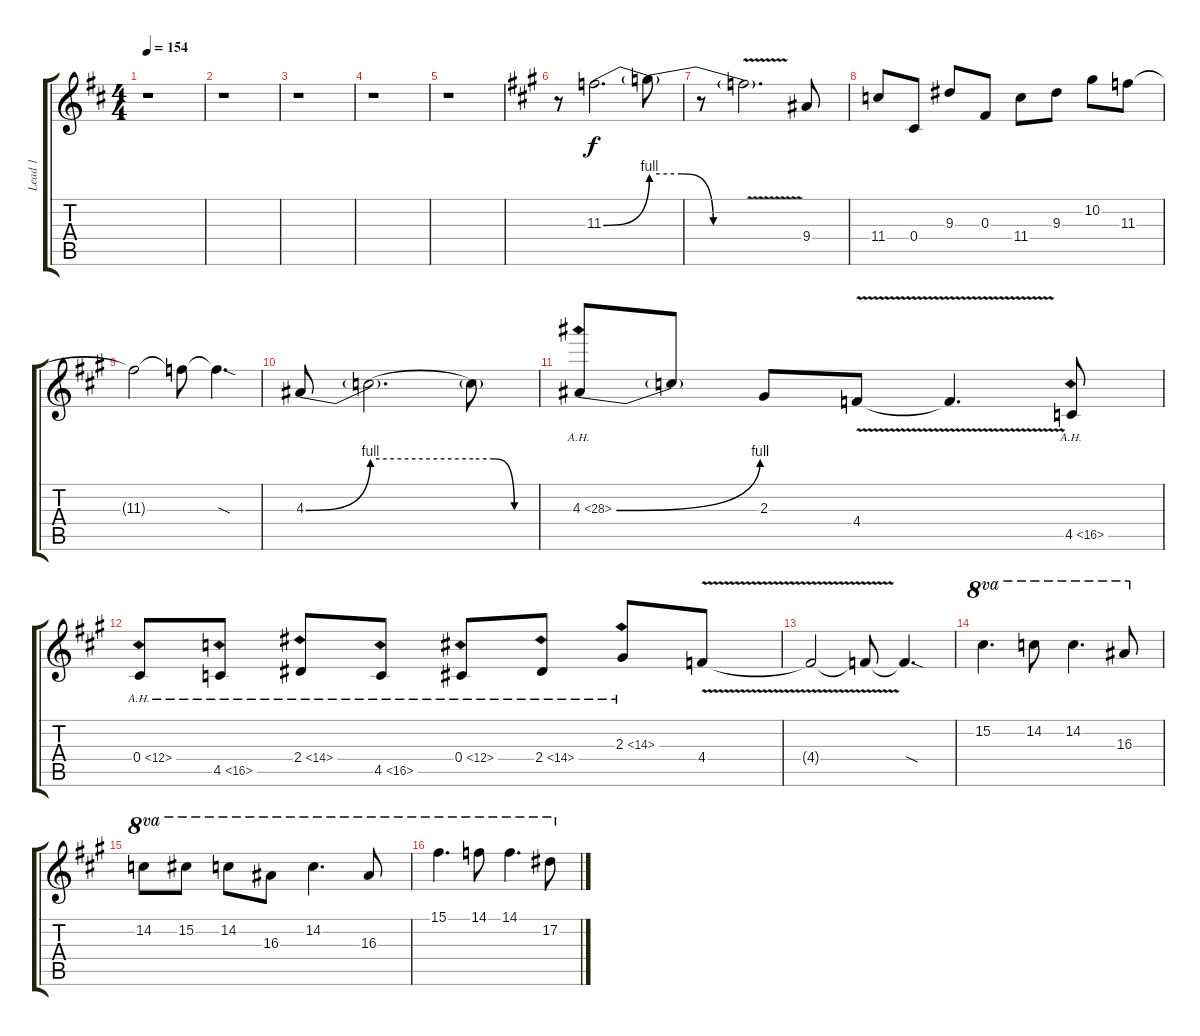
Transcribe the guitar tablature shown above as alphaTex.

\track ("Lead 1" "Lead 1") {instrument distortionguitar}
\staff {score tabs}
\tuning (Eb4 Bb3 Gb3 Db3 Ab2 Eb2) {hide}
\ts (4 4)
\tempo 154
\clef g2
\ks d
r.1{dy f} |
r.1 |
r.1 |
r.1 |
r.1 |
\ks a
r.8 11.3{be (bend 0 0 60 4)}.2{d} 11.3{be (custom 0 4 20 4 40 0 60 0) t}.8 |
r.8 11.3{v t}.2{d} 9.4.8 |
11.4.8 0.4.8 9.3.8 0.3.8 11.4.8 9.3.8 10.2.8 11.3.8 |
11.3{t}.2 11.3{t}.8 11.3{sod t}.4{d} |
4.3{be (bend 0 0 60 4)}.8 4.3{be (hold 0 4 60 4) t}.2{d} 4.3{be (custom 0 4 20 4 40 0 60 0) t}.8 |
4.3{be (bend 0 0 60 4) ah 24}.8 4.3{t}.8 2.3.8 4.4{v}.8 4.4{v t}.4{d} 4.5{ah 12}.8 |
0.4{ah 12}.8 4.5{ah 12}.8 2.4{ah 12}.8 4.5{ah 12}.8 0.4{ah 12}.8 2.4{ah 12}.8 2.3{ah 12}.8 4.4{v}.8 |
4.4{v t}.2 4.4{t}.8 4.4{sod t}.4{d} |
15.2.4{d ot 8va} 14.2.8{ot 8va} 14.2.4{d ot 8va} 16.3.8{ot 8va} |
14.2.8{ot 8va} 15.2.8{ot 8va} 14.2.8{ot 8va} 16.3.8{ot 8va} 14.2.4{d ot 8va} 16.3.8{ot 8va} |
15.1.4{d ot 8va} 14.1.8{ot 8va} 14.1.4{d ot 8va} 17.2.8{ot 8va}
